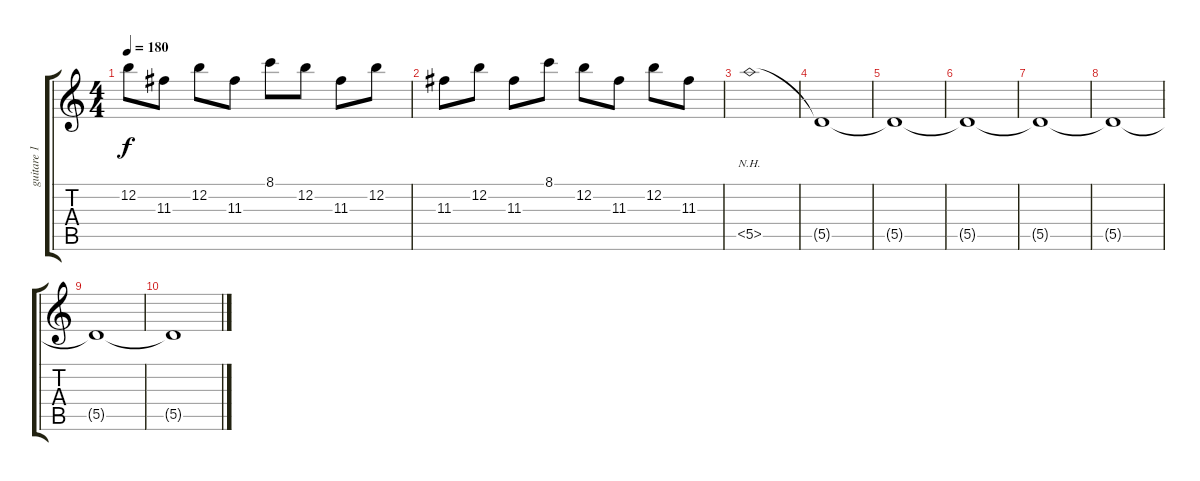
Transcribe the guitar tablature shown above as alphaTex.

\track ("guitare 1" "guitare 1") {instrument distortionguitar}
\staff {score tabs}
\tuning (E4 B3 G3 D3 A2 D2) {hide}
\ts (4 4)
\tempo 180
\clef g2
\ks c
12.2.8{dy f} 11.3.8 12.2.8 11.3.8 8.1.8 12.2.8 11.3.8 12.2.8 |
11.3.8 12.2.8 11.3.8 8.1.8 12.2.8 11.3.8 12.2.8 11.3.8 |
5.5{nh}.1 |
5.5{t}.1 |
5.5{t}.1 |
5.5{t}.1 |
5.5{t}.1 |
5.5{t}.1 |
5.5{t}.1 |
5.5{t}.1
